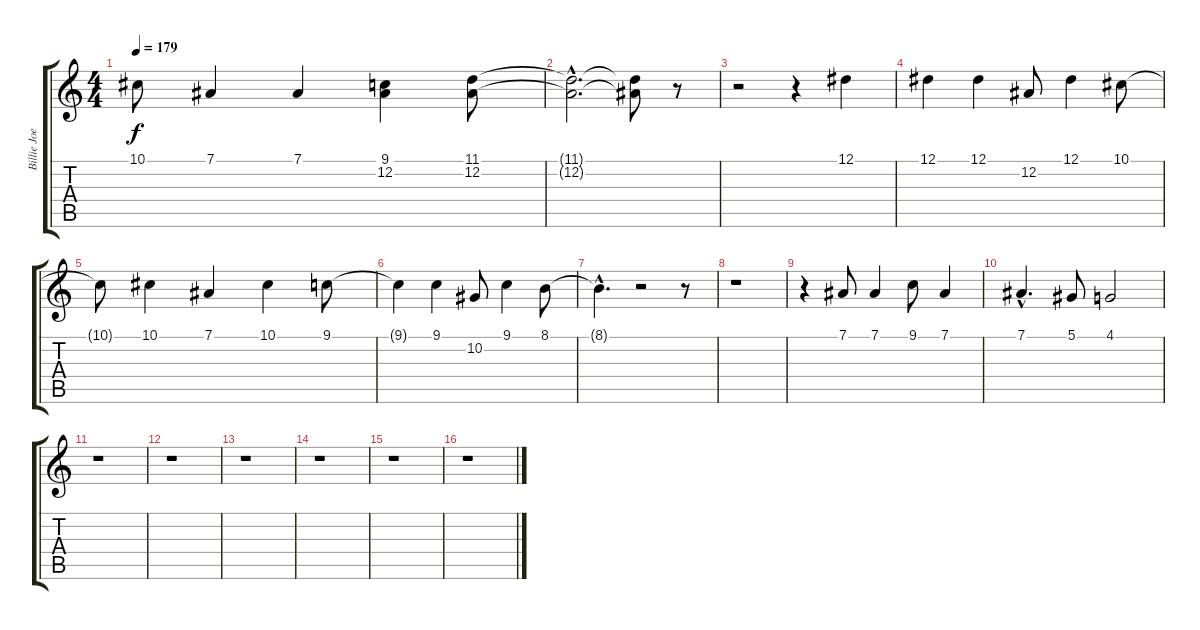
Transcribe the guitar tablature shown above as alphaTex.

\track ("Billie Joe Vocal" "Billie Joe") {instrument altosax}
\staff {score tabs}
\tuning (Eb4 Bb3 Gb3 Db3 Ab2 Eb2) {hide}
\ts (4 4)
\tempo 179
\clef g2
\ks c
10.1{t}.8{dy f} 7.1.4 7.1.4 (9.1 12.2).4 (11.1 12.2).8 |
(11.1{hac t} 12.2{hac t}).2{d} (11.1{t} 12.2{t}).8 r.8 |
r.2 r.4 12.1.4 |
12.1.4 12.1.4 12.2.8 12.1.4 10.1.8 |
10.1{t}.8 10.1.4 7.1.4 10.1.4 9.1.8 |
9.1{t}.4 9.1.4 10.2.8 9.1.4 8.1.8 |
8.1{hac t}.4{d} r.2 r.8 |
r.1 |
r.4 7.1.8 7.1.4 9.1.8 7.1.4 |
7.1{hac}.4{d} 5.1.8 4.1.2 |
r.1 |
r.1 |
r.1 |
r.1 |
r.1 |
r.1
